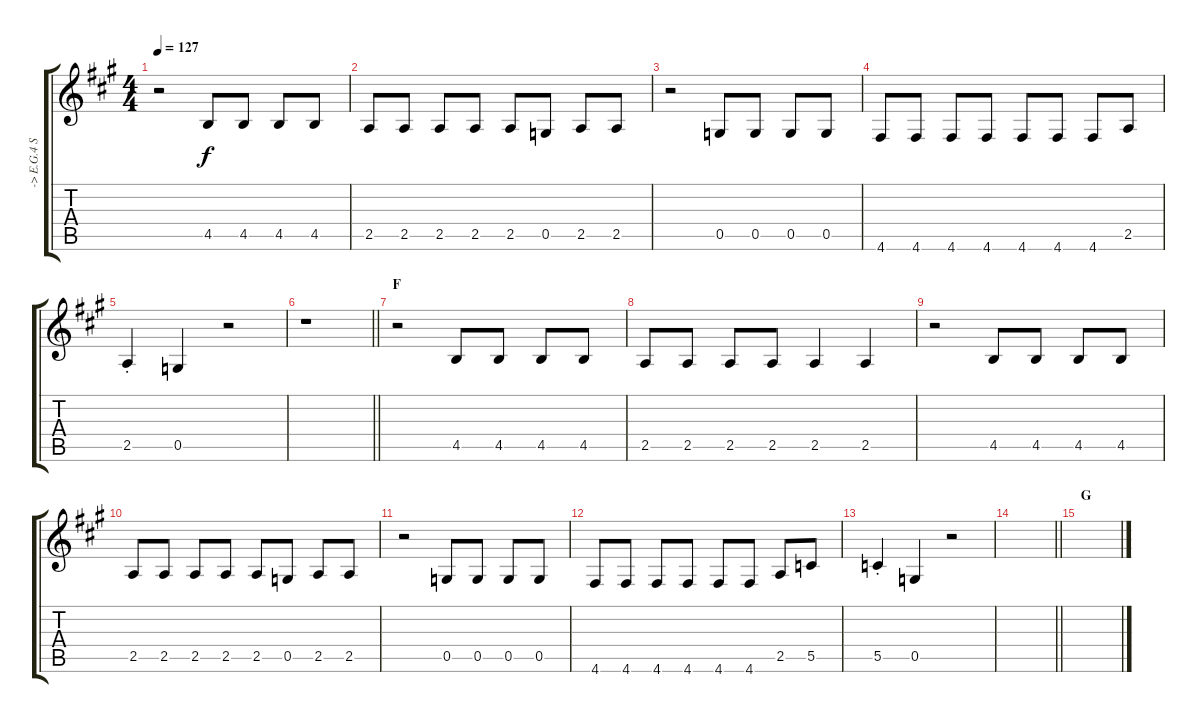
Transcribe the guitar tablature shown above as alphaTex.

\track ("-> E.G.4 Sawao" "-> E.G.4 S") {instrument distortionguitar}
\staff {score tabs}
\tuning (D4 A3 F3 C3 G2 D2) {hide}
\ts (4 4)
\tempo 127
\clef g2
\ks a
r.2{dy f} 4.5.8 4.5.8 4.5.8 4.5.8 |
2.5.8 2.5.8 2.5.8 2.5.8 2.5.8 0.5.8 2.5.8 2.5.8 |
r.2 0.5.8 0.5.8 0.5.8 0.5.8 |
4.6.8 4.6.8 4.6.8 4.6.8 4.6.8 4.6.8 4.6.8 2.5.8 |
2.5{st}.4 0.5.4 r.2 |
\barLineRight lightlight
r.1 |
\section ("" "F")
r.2 4.5.8 4.5.8 4.5.8 4.5.8 |
2.5.8 2.5.8 2.5.8 2.5.8 2.5.4 2.5.4 |
r.2 4.5.8 4.5.8 4.5.8 4.5.8 |
2.5.8 2.5.8 2.5.8 2.5.8 2.5.8 0.5.8 2.5.8 2.5.8 |
r.2 0.5.8 0.5.8 0.5.8 0.5.8 |
4.6.8 4.6.8 4.6.8 4.6.8 4.6.8 4.6.8 2.5.8 5.5.8 |
5.5{st}.4 0.5.4 r.2 |
\barLineRight lightlight
|
\section ("" "G")
